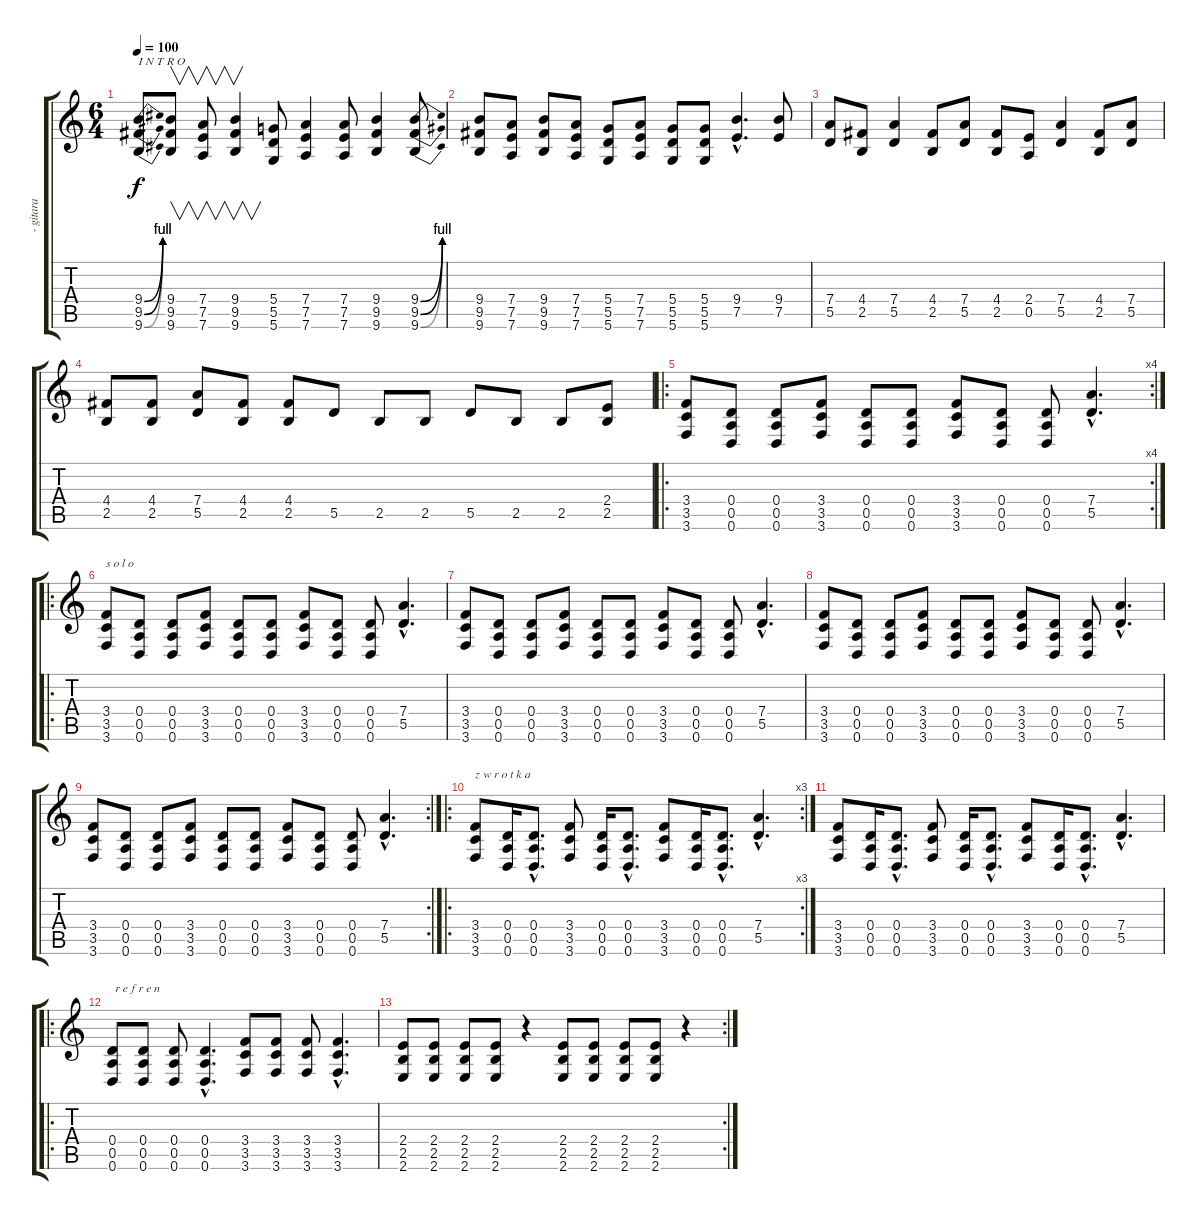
\track ("- gitara" "- gitara") {instrument electricguitarclean}
\staff {score tabs}
\tuning (E4 B3 G3 D3 A2 D2) {hide}
\ts (6 4)
\tempo 100
\clef g2
\ks c
(9.4{be (bend 0 0 60 4)} 9.5{be (bend 0 0 60 4)} 9.6{be (bend 0 0 60 4)}).8{txt "I N T R O" dy f instrument electricguitarclean} (9.4 9.5 9.6).8{v} (7.4 7.5 7.6).8{v} (9.4 9.5 9.6).4{v} (5.4 5.5 5.6).8 (7.4 7.5 7.6).4 (7.4 7.5 7.6).8 (9.4 9.5 9.6).4 (9.4{be (bend 0 0 60 4)} 9.5{be (bend 0 0 60 4)} 9.6{be (bend 0 0 60 4)}).8 |
(9.4 9.5 9.6).8 (7.4 7.5 7.6).8 (9.4 9.5 9.6).8 (7.4 7.5 7.6).8 (5.4 5.5 5.6).8 (7.4 7.5 7.6).8 (5.4 5.5 5.6).8 (5.4 5.5 5.6).8 (9.4{hac} 7.5{hac}).4{d} (9.4 7.5).8 |
(7.4 5.5).8 (4.4 2.5).8 (7.4 5.5).4 (4.4 2.5).8 (7.4 5.5).8 (4.4 2.5).8 (2.4 0.5).8 (7.4 5.5).4 (4.4 2.5).8 (7.4 5.5).8 |
(4.4 2.5).8 (4.4 2.5).8 (7.4 5.5).8 (4.4 2.5).8 (4.4 2.5).8 5.5.8 2.5.8 2.5.8 5.5.8 2.5.8 2.5.8 (2.4 2.5).8 |
\ro
\rc 4
(3.4 3.5 3.6).8{instrument distortionguitar} (0.4 0.5 0.6).8 (0.4 0.5 0.6).8 (3.4 3.5 3.6).8{instrument distortionguitar} (0.4 0.5 0.6).8 (0.4 0.5 0.6).8 (3.4 3.5 3.6).8{instrument distortionguitar} (0.4 0.5 0.6).8 (0.4 0.5 0.6).8 (7.4{hac} 5.5{hac}).4{d} |
\ro
(3.4 3.5 3.6).8{txt "s o l o" instrument distortionguitar} (0.4 0.5 0.6).8 (0.4 0.5 0.6).8 (3.4 3.5 3.6).8{instrument distortionguitar} (0.4 0.5 0.6).8 (0.4 0.5 0.6).8 (3.4 3.5 3.6).8{instrument distortionguitar} (0.4 0.5 0.6).8 (0.4 0.5 0.6).8 (7.4{hac} 5.5{hac}).4{d} |
(3.4 3.5 3.6).8{instrument distortionguitar} (0.4 0.5 0.6).8 (0.4 0.5 0.6).8 (3.4 3.5 3.6).8{instrument distortionguitar} (0.4 0.5 0.6).8 (0.4 0.5 0.6).8 (3.4 3.5 3.6).8{instrument distortionguitar} (0.4 0.5 0.6).8 (0.4 0.5 0.6).8 (7.4{hac} 5.5{hac}).4{d} |
(3.4 3.5 3.6).8{instrument distortionguitar} (0.4 0.5 0.6).8 (0.4 0.5 0.6).8 (3.4 3.5 3.6).8{instrument distortionguitar} (0.4 0.5 0.6).8 (0.4 0.5 0.6).8 (3.4 3.5 3.6).8{instrument distortionguitar} (0.4 0.5 0.6).8 (0.4 0.5 0.6).8 (7.4{hac} 5.5{hac}).4{d} |
\rc 2
(3.4 3.5 3.6).8{instrument distortionguitar} (0.4 0.5 0.6).8 (0.4 0.5 0.6).8 (3.4 3.5 3.6).8{instrument distortionguitar} (0.4 0.5 0.6).8 (0.4 0.5 0.6).8 (3.4 3.5 3.6).8{instrument distortionguitar} (0.4 0.5 0.6).8 (0.4 0.5 0.6).8 (7.4{hac} 5.5{hac}).4{d} |
\ro
\rc 3
(3.4 3.5 3.6).8{txt "z w r o t k a" instrument distortionguitar} (0.4 0.5 0.6).16 (0.4{hac} 0.5{hac} 0.6{hac}).8{d} (3.4 3.5 3.6).8{instrument distortionguitar} (0.4 0.5 0.6).16 (0.4{hac} 0.5{hac} 0.6{hac}).8{d} (3.4 3.5 3.6).8{instrument distortionguitar} (0.4 0.5 0.6).16 (0.4{hac} 0.5{hac} 0.6{hac}).8{d} (7.4{hac} 5.5{hac}).4{d} |
(3.4 3.5 3.6).8{instrument distortionguitar} (0.4 0.5 0.6).16 (0.4{hac} 0.5{hac} 0.6{hac}).8{d} (3.4 3.5 3.6).8{instrument distortionguitar} (0.4 0.5 0.6).16 (0.4{hac} 0.5{hac} 0.6{hac}).8{d} (3.4 3.5 3.6).8{instrument distortionguitar} (0.4 0.5 0.6).16 (0.4{hac} 0.5{hac} 0.6{hac}).8{d} (7.4{hac} 5.5{hac}).4{d} |
\ro
(0.4 0.5 0.6).8{txt " r e f r e n"} (0.4 0.5 0.6).8 (0.4 0.5 0.6).8 (0.4{hac} 0.5{hac} 0.6{hac}).4{d} (3.4 3.5 3.6).8 (3.4 3.5 3.6).8 (3.4 3.5 3.6).8 (3.4{hac} 3.5{hac} 3.6{hac}).4{d} |
\rc 2
(2.4 2.5 2.6).8 (2.4 2.5 2.6).8 (2.4 2.5 2.6).8 (2.4 2.5 2.6).8 r.4 (2.4 2.5 2.6).8 (2.4 2.5 2.6).8 (2.4 2.5 2.6).8 (2.4 2.5 2.6).8 r.4
